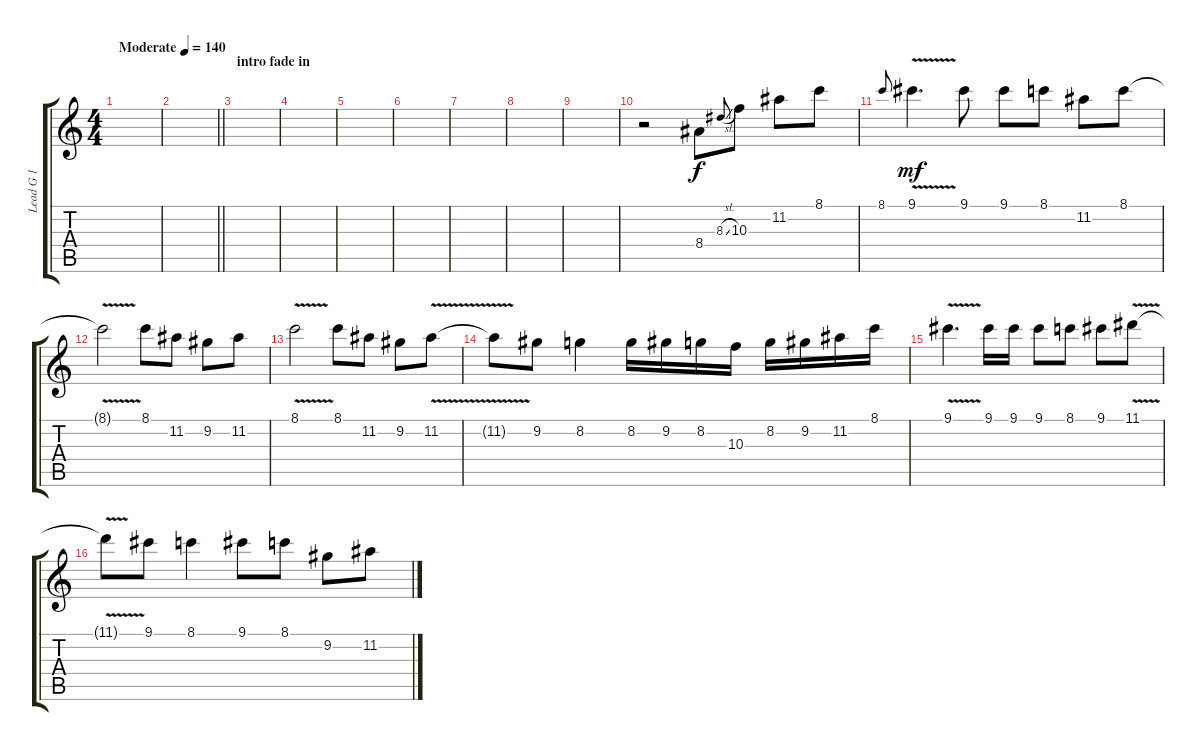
\track ("Lead G 1" "Lead G 1") {instrument overdrivenguitar}
\staff {score tabs}
\tuning (E4 B3 G3 D3 A2 D2) {hide}
\ts (4 4)
\tempo (140 "Moderate")
\clef g2
\ks c
|
\barLineRight lightlight
|
\section ("" "intro fade in")
|
|
|
|
|
|
|
r.2 8.4.8 8.3{sl}.8{gr onbeat} 10.3.8 11.2.8 8.1.8 |
8.1.8{gr onbeat dy f} 9.1{v}.4{d dy mf} 9.1.8 9.1.8 8.1.8 11.2.8 8.1.8 |
8.1{v t}.2 8.1.8 11.2.8 9.2.8 11.2.8 |
8.1{v}.2 8.1.8 11.2.8 9.2.8 11.2{v}.8 |
11.2{t}.8 9.2.8 8.2.4 8.2.16 9.2.16 8.2.16 10.3.16 8.2.16 9.2.16 11.2.16 8.1.16 |
9.1{v}.4{d} 9.1.16 9.1.16 9.1.8 8.1.8 9.1.8 11.1{v}.8 |
11.1{t}.8 9.1.8 8.1.4 9.1.8 8.1.8 9.2.8 11.2.8
